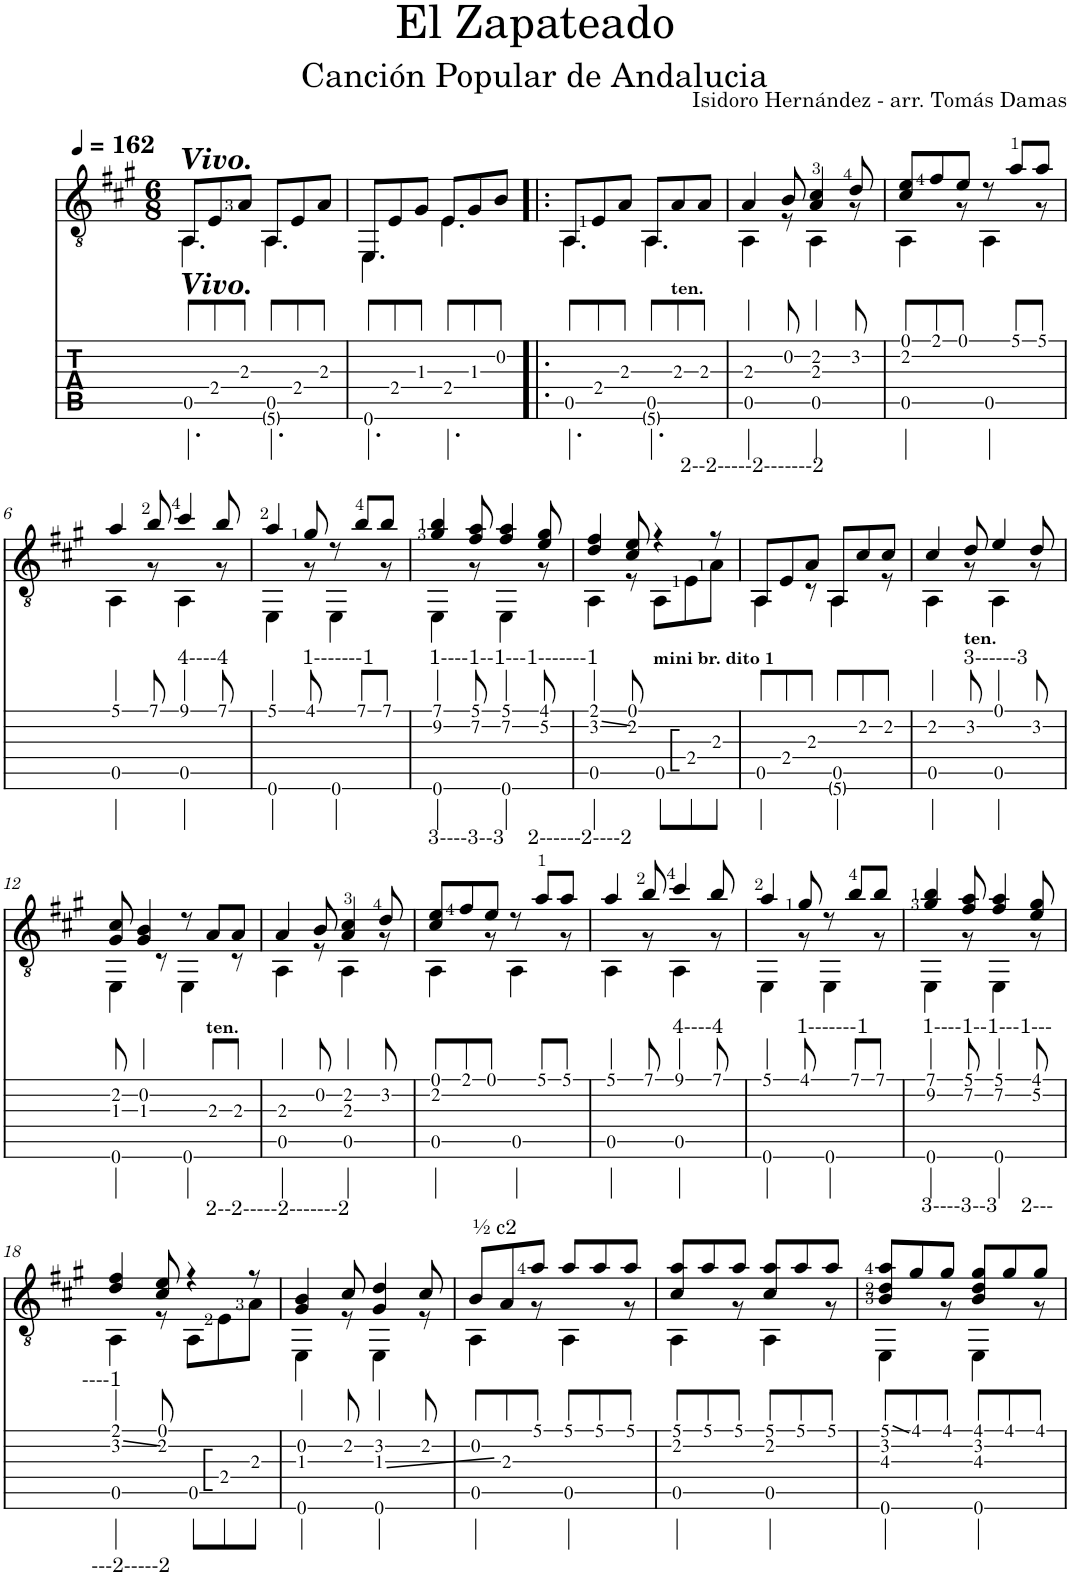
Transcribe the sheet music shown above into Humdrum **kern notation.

**kern	**kern
*part2	*part1
*staff2	*staff1
*I"Chitarra classica (Intavolatura)	*I"Chitarra classica, Guitar
*stria6	*
*	*clefGv2
*k[f#c#g#]	*k[f#c#g#]
*M6/8	*M6/8
*MM162	*MM162
=1	=1
*^	*^
!	!	!LO:TX:a:Bi:t=Vivo.	!
!LO:TX:a:Bi:t=Vivo.	!	!	!
8AA/L	4.AA\	8AA/L	4.AA\
8E/	.	8E/	.
8A/J	.	8A/J	.
8AA/L	4.AA\	8AA/L	4.AA\
8E/	.	8E/	.
8A/J	.	8A/J	.
=2	=2	=2	=2
8EE/L	4.EE\	8EE/L	4.EE\
8E/	.	8E/	.
8G#/J	.	8G#/J	.
8E/L	4.E\	8E/L	4.E\
8G#/	.	8G#/	.
8B/J	.	8B/J	.
=3!|:	=3!|:	=3!|:	=3!|:
8AA/L	4.AA\	8AA/L	4.AA\
8E/	.	8E/	.
8A/J	.	8A/J	.
8AA/L	4.AA\	8AA/L	4.AA\
!LO:TX:b:t=2--2-----2-------2	!	!	!
!LO:TX:a:B:t=ten.	!	!	!
8A/	.	8A/	.
8A/J	.	8A/J	.
=4	=4	=4	=4
4A/	4AA\	4A/	4AA\
8B/	8r	8B/	8r
4A/ 4c#/	4AA\	4A/ 4c#/	4AA\
8d/	8r	8d/	8r
=5	=5	=5	=5
8c#/ 8e/L	4AA\	8c#/ 8e/L	4AA\
8f#/	.	8f#/	.
8e/J	8r	8e/J	8r
8r	4AA\	8r	4AA\
8a/L	.	8a/L	.
8a/J	8r	8a/J	8r
!!LO:LB:g=z	!!
=6	=6	=6	=6
4a/	4AA\	4a/	4AA\
8b/	8r	8b/	8r
!LO:TX:a:t=4----4	!	!	!
4cc#/	4AA\	4cc#/	4AA\
8b/	8r	8b/	8r
=7	=7	=7	=7
4a/	4EE\	4a/	4EE\
!LO:TX:a:t=1-------1	!	!	!
8g#/	8r	8g#/	8r
8r	4EE\	8r	4EE\
8b/L	.	8b/L	.
8b/J	8r	8b/J	8r
=8	=8	=8	=8
!LO:TX:a:t=1----1--1---1-------1	!	!	!
!LO:TX:b:t=3----3--3    2------2----2	!	!	!
4g#/ 4b/	4EE\	4g#/ 4b/	4EE\
8f#/ 8a/	8r	8f#/ 8a/	8r
4f#/ 4a/	4EE\	4f#/ 4a/	4EE\
8e/ 8g#/	8r	8e/ 8g#/	8r
=9	=9	=9	=9
4d/ 4f#/	4AA\	4d/ 4f#/	4AA\
8c#/ 8e/	8r	8c#/ 8e/	8r
!LO:TX:a:B:t=mini br. dito 1	!	!	!
4r	8AA\L	4r	8AA\L
.	8E::\	.	8E\
8r	8A\J	8r	8A\J
=10	=10	=10	=10
8AA/L	4AA\	8AA/L	4AA\
8E/	.	8E/	.
8A/J	8r	8A/J	8r
8AA/L	4AA\	8AA/L	4AA\
8c#/	.	8c#/	.
8c#/J	8r	8c#/J	8r
=11	=11	=11	=11
4c#/	4AA\	4c#/	4AA\
!LO:TX:a:t=3------3	!	!	!
!LO:TX:a:B:t=ten.	!	!	!
8d/	8r	8d/	8r
4e/	4AA\	4e/	4AA\
8d/	8r	8d/	8r
!!LO:LB:g=z	!!
=12	=12	=12	=12
8G#/ 8c#/	4EE\	8G#/ 8c#/	4EE\
4G#/ 4B/	.	4G#/ 4B/	.
.	8r	.	8r
8r	4EE\	8r	4EE\
!LO:TX:b:t=2--2-----2-------2	!	!	!
!LO:TX:a:B:t=ten.	!	!	!
8A/L	.	8A/L	.
8A/J	8r	8A/J	8r
=13	=13	=13	=13
4A/	4AA\	4A/	4AA\
8B/	8r	8B/	8r
4A/ 4c#/	4AA\	4A/ 4c#/	4AA\
8d/	8r	8d/	8r
=14	=14	=14	=14
8c#/ 8e/L	4AA\	8c#/ 8e/L	4AA\
8f#/	.	8f#/	.
8e/J	8r	8e/J	8r
8r	4AA\	8r	4AA\
8a/L	.	8a/L	.
8a/J	8r	8a/J	8r
=15	=15	=15	=15
4a/	4AA\	4a/	4AA\
8b/	8r	8b/	8r
!LO:TX:a:t=4----4	!	!	!
4cc#/	4AA\	4cc#/	4AA\
8b/	8r	8b/	8r
=16	=16	=16	=16
4a/	4EE\	4a/	4EE\
!LO:TX:a:t=1-------1	!	!	!
8g#/	8r	8g#/	8r
8r	4EE\	8r	4EE\
8b/L	.	8b/L	.
8b/J	8r	8b/J	8r
=17	=17	=17	=17
!LO:TX:a:t=1----1--1---1---	!	!	!
!LO:TX:b:t=3----3--3    2---	!	!	!
4g#/ 4b/	4EE\	4g#/ 4b/	4EE\
8f#/ 8a/	8r	8f#/ 8a/	8r
4f#/ 4a/	4EE\	4f#/ 4a/	4EE\
8e/ 8g#/	8r	8e/ 8g#/	8r
!!LO:LB:g=z	!!
=18	=18	=18	=18
!LO:TX:a:t=----1	!	!	!
!LO:TX:b:t=---2-----2	!	!	!
4d/ 4f#/	4AA\	4d/ 4f#/	4AA\
8c#/ 8e/	8r	8c#/ 8e/	8r
4r	8AA\L	4r	8AA\L
.	8E::\	.	8E\
8r	8A\J	8r	8A\J
=19	=19	=19	=19
4G#/ 4B/	4EE\	4G#/ 4B/	4EE\
8c#/	8r	8c#/	8r
4G#/ 4d/	4EE\	4G#/ 4d/	4EE\
8c#/	8r	8c#/	8r
=20	=20	=20	=20
8B/L	4AA\	8B/L	4AA\
!	!	!LO:TX:a:t=½ c2	!
8A/	.	8A/	.
8a/J	8r	8a/J	8r
8a/L	4AA\	8a/L	4AA\
8a/	.	8a/	.
8a/J	8r	8a/J	8r
=21	=21	=21	=21
8c#/ 8a/L	4AA\	8c#/ 8a/L	4AA\
8a/	.	8a/	.
8a/J	8r	8a/J	8r
8c#/ 8a/L	4AA\	8c#/ 8a/L	4AA\
8a/	.	8a/	.
8a/J	8r	8a/J	8r
=22	=22	=22	=22
8B/ 8d/ 8a/L	4EE\	8B/ 8d/ 8a/L	4EE\
8g#/	.	8g#/	.
8g#/J	8r	8g#/J	8r
8B/ 8d/ 8g#/L	4EE\	8B/ 8d/ 8g#/L	4EE\
8g#/	.	8g#/	.
8g#/J	8r	8g#/J	8r
*v	*v	*	*
*	*v	*v
=	=
*-	*-
